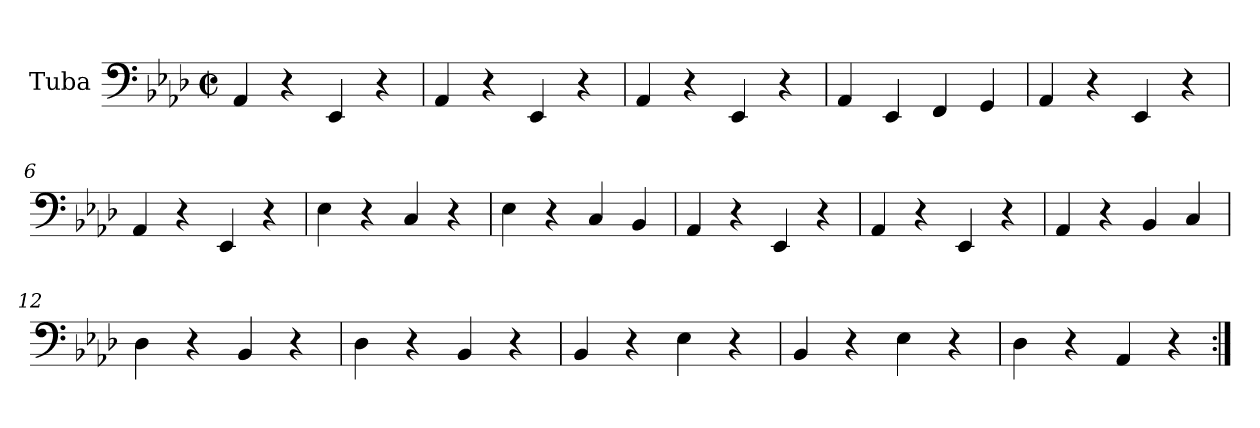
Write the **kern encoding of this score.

**kern
*part1
*staff1
*I"Tuba
*I'Tuba
*clefF4
*k[b-e-a-d-]
*M2/2
*met(c|)
=1
4AA-/
4r
4EE-/
4r
=2
4AA-/
4r
4EE-/
4r
=3
4AA-/
4r
4EE-/
4r
=4
4AA-/
4EE-/
4FF/
4GG/
=5
4AA-/
4r
4EE-/
4r
=6
4AA-/
4r
4EE-/
4r
=7
4E-\
4r
4C/
4r
=8
4E-\
4r
4C/
4BB-/
=9
4AA-/
4r
4EE-/
4r
!!LO:LB:g=z
=10
4AA-/
4r
4EE-/
4r
=11
4AA-/
4r
4BB-/
4C/
=12
4D-\
4r
4BB-/
4r
=13
4D-\
4r
4BB-/
4r
=14
4BB-/
4r
4E-\
4r
=15
4BB-/
4r
4E-\
4r
=16
4D-\
4r
4AA-/
4r
=:|!
*-
